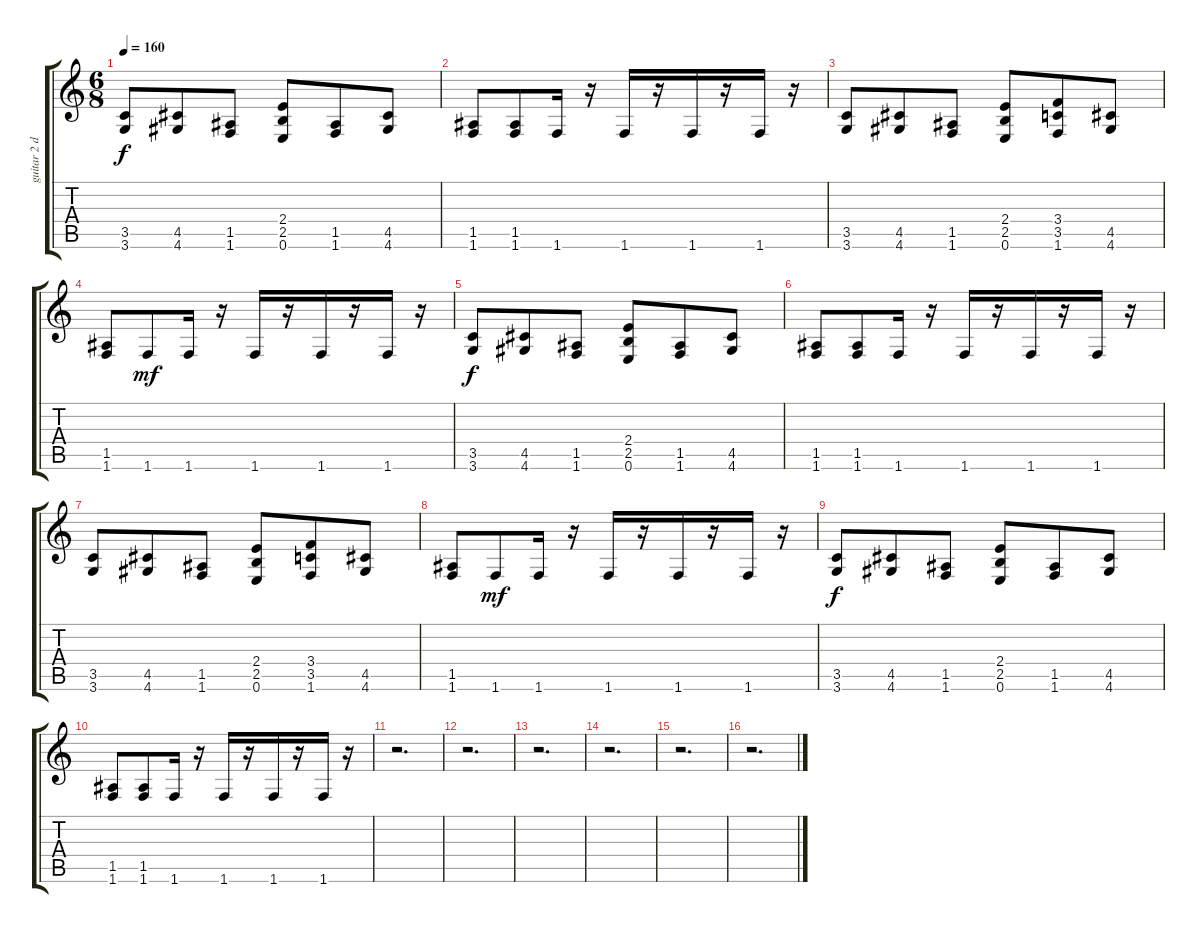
\track ("guitar 2 double" "guitar 2 d") {instrument distortionguitar}
\staff {score tabs}
\tuning (E4 B3 G3 D3 A2 E2) {hide}
\ts (6 8)
\tempo 160
\clef g2
\ks c
(3.5 3.6).8{dy f} (4.5 4.6).8 (1.5 1.6).8 (2.4 2.5 0.6).8 (1.5 1.6).8 (4.5 4.6).8 |
(1.5 1.6).8 (1.5 1.6).8 1.6.16 r.16 1.6.16 r.16 1.6.16 r.16 1.6.16 r.16 |
(3.5 3.6).8 (4.5 4.6).8 (1.5 1.6).8 (2.4 2.5 0.6).8 (3.4 3.5 1.6).8 (4.5 4.6).8 |
(1.5 1.6).8 1.6.8{dy mf} 1.6.16 r.16 1.6.16 r.16 1.6.16 r.16 1.6.16 r.16 |
(3.5 3.6).8{dy f} (4.5 4.6).8 (1.5 1.6).8 (2.4 2.5 0.6).8 (1.5 1.6).8 (4.5 4.6).8 |
(1.5 1.6).8 (1.5 1.6).8 1.6.16 r.16 1.6.16 r.16 1.6.16 r.16 1.6.16 r.16 |
(3.5 3.6).8 (4.5 4.6).8 (1.5 1.6).8 (2.4 2.5 0.6).8 (3.4 3.5 1.6).8 (4.5 4.6).8 |
(1.5 1.6).8 1.6.8{dy mf} 1.6.16 r.16 1.6.16 r.16 1.6.16 r.16 1.6.16 r.16 |
(3.5 3.6).8{dy f} (4.5 4.6).8 (1.5 1.6).8 (2.4 2.5 0.6).8 (1.5 1.6).8 (4.5 4.6).8 |
(1.5 1.6).8 (1.5 1.6).8 1.6.16 r.16 1.6.16 r.16 1.6.16 r.16 1.6.16 r.16 |
r.2{d} |
r.2{d} |
r.2{d} |
r.2{d} |
r.2{d} |
r.2{d}
